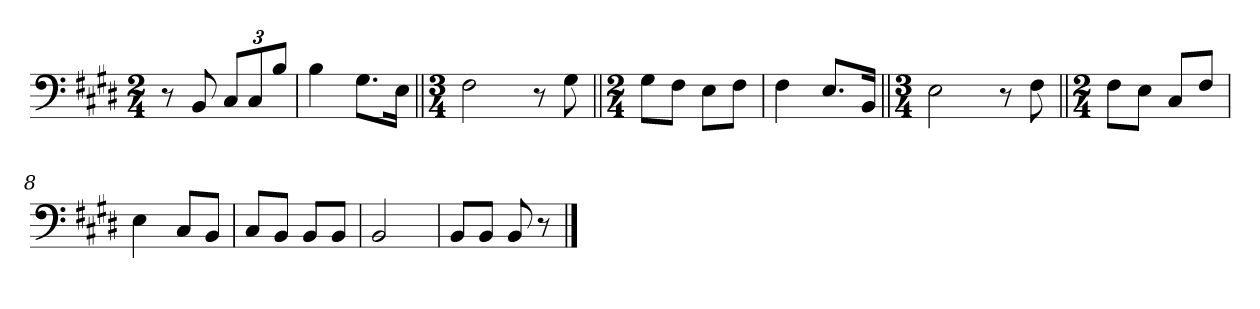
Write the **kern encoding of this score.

**kern
*part1
*staff1
*clefF4
*k[f#c#g#d#]
*M2/4
=1
8r
8BB/
12C#/L
12C#/
12B/J
=2
4B\
8.G#\L
16E\Jk
=3||
*M3/4
2F#\
8r
8G#\
=4||
*M2/4
8G#\L
8F#\J
8E\L
8F#\J
=5
4F#\
8.E/L
16BB/Jk
=6||
*M3/4
2E\
8r
8F#\
=7||
*M2/4
8F#\L
8E\J
8C#/L
8F#/J
=8
4E\
8C#/L
8BB/J
=9
8C#/L
8BB/J
8BB/L
8BB/J
=10
2BB/
=11
8BB/L
8BB/J
8BB/
8r
==
*-
